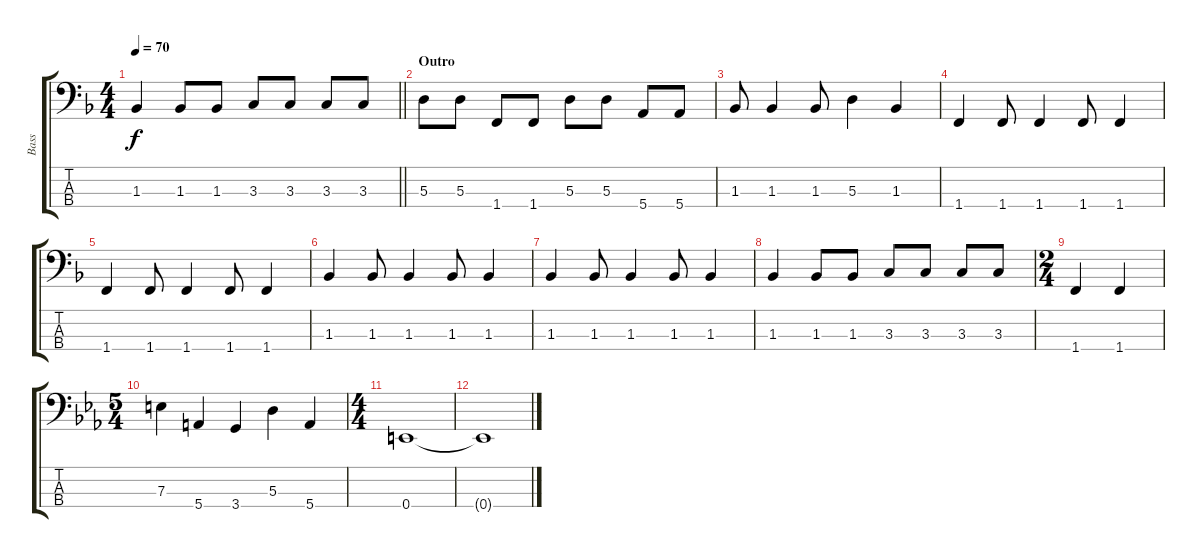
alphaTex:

\track ("Bass" "Bass") {instrument electricbassfinger}
\staff {score tabs}
\tuning (G2 D2 A1 E1) {hide}
\ts (4 4)
\tempo 70
\clef f4
\barLineRight lightlight
\ks dminor
1.3.4{dy f} 1.3.8 1.3.8 3.3.8 3.3.8 3.3.8 3.3.8 |
\section ("" "Outro")
5.3.8 5.3.8 1.4.8 1.4.8 5.3.8 5.3.8 5.4.8 5.4.8 |
1.3.8 1.3.4 1.3.8 5.3.4 1.3.4 |
1.4.4 1.4.8 1.4.4 1.4.8 1.4.4 |
1.4.4 1.4.8 1.4.4 1.4.8 1.4.4 |
1.3.4 1.3.8 1.3.4 1.3.8 1.3.4 |
1.3.4 1.3.8 1.3.4 1.3.8 1.3.4 |
1.3.4 1.3.8 1.3.8 3.3.8 3.3.8 3.3.8 3.3.8 |
\ts (2 4)
1.4.4 1.4.4 |
\ts (5 4)
\ks eb
7.3.4 5.4.4 3.4.4 5.3.4 5.4.4 |
\ts (4 4)
0.4.1 |
0.4{t}.1
